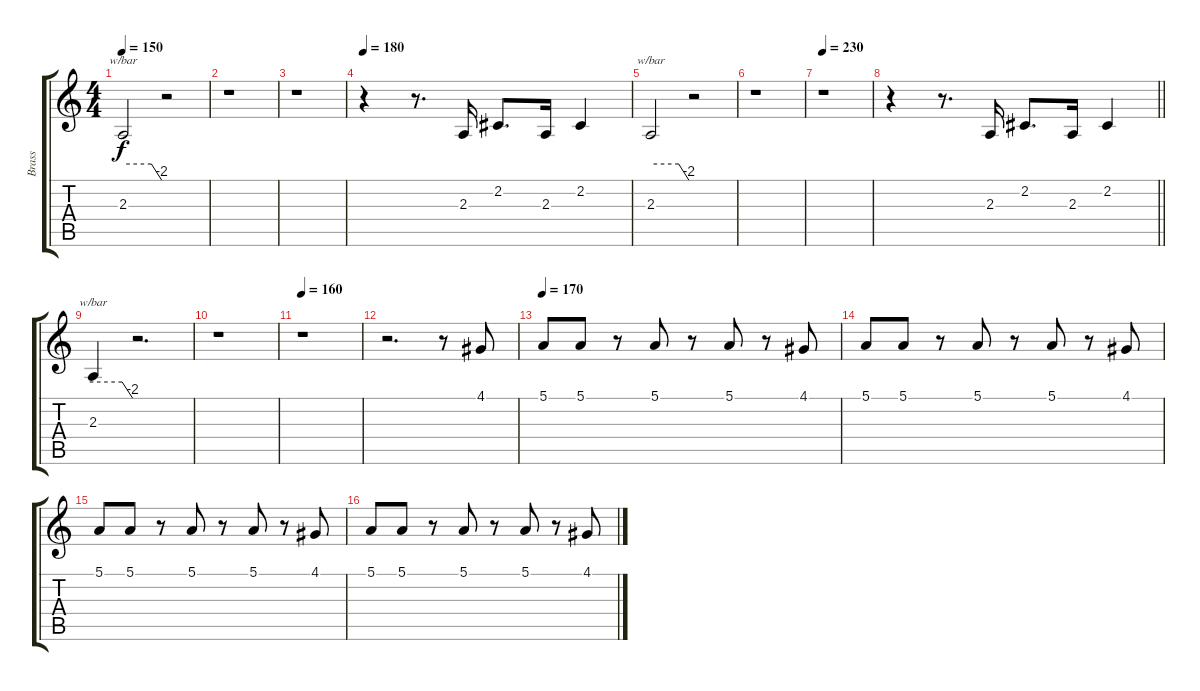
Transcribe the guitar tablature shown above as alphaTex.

\track ("Brass" "Brass") {instrument brasssection}
\staff {score tabs}
\tuning (E4 B3 G3 D3 A2 E2) {hide}
\ts (4 4)
\tempo 150
\clef g2
\ks c
2.3.2{tbe (custom default 0 0 44 0 60 -8) dy f} r.2 |
r.1 |
r.1 |
\tempo 180
r.4 r.8{d} 2.3.16 2.2.8{d} 2.3.16 2.2.4 |
2.3.2{tbe (custom default 0 0 44 0 60 -8)} r.2 |
r.1 |
\tempo 230
r.1 |
\barLineRight lightlight
r.4 r.8{d} 2.3.16 2.2.8{d} 2.3.16 2.2.4 |
2.3.4{tbe (custom default 0 0 44 0 60 -8)} r.2{d} |
r.1 |
\tempo 160
r.1 |
r.2{d} r.8 4.1.8 |
\tempo 170
5.1.8 5.1.8 r.8 5.1.8 r.8 5.1.8 r.8 4.1.8 |
5.1.8 5.1.8 r.8 5.1.8 r.8 5.1.8 r.8 4.1.8 |
5.1.8 5.1.8 r.8 5.1.8 r.8 5.1.8 r.8 4.1.8 |
5.1.8 5.1.8 r.8 5.1.8 r.8 5.1.8 r.8 4.1.8
